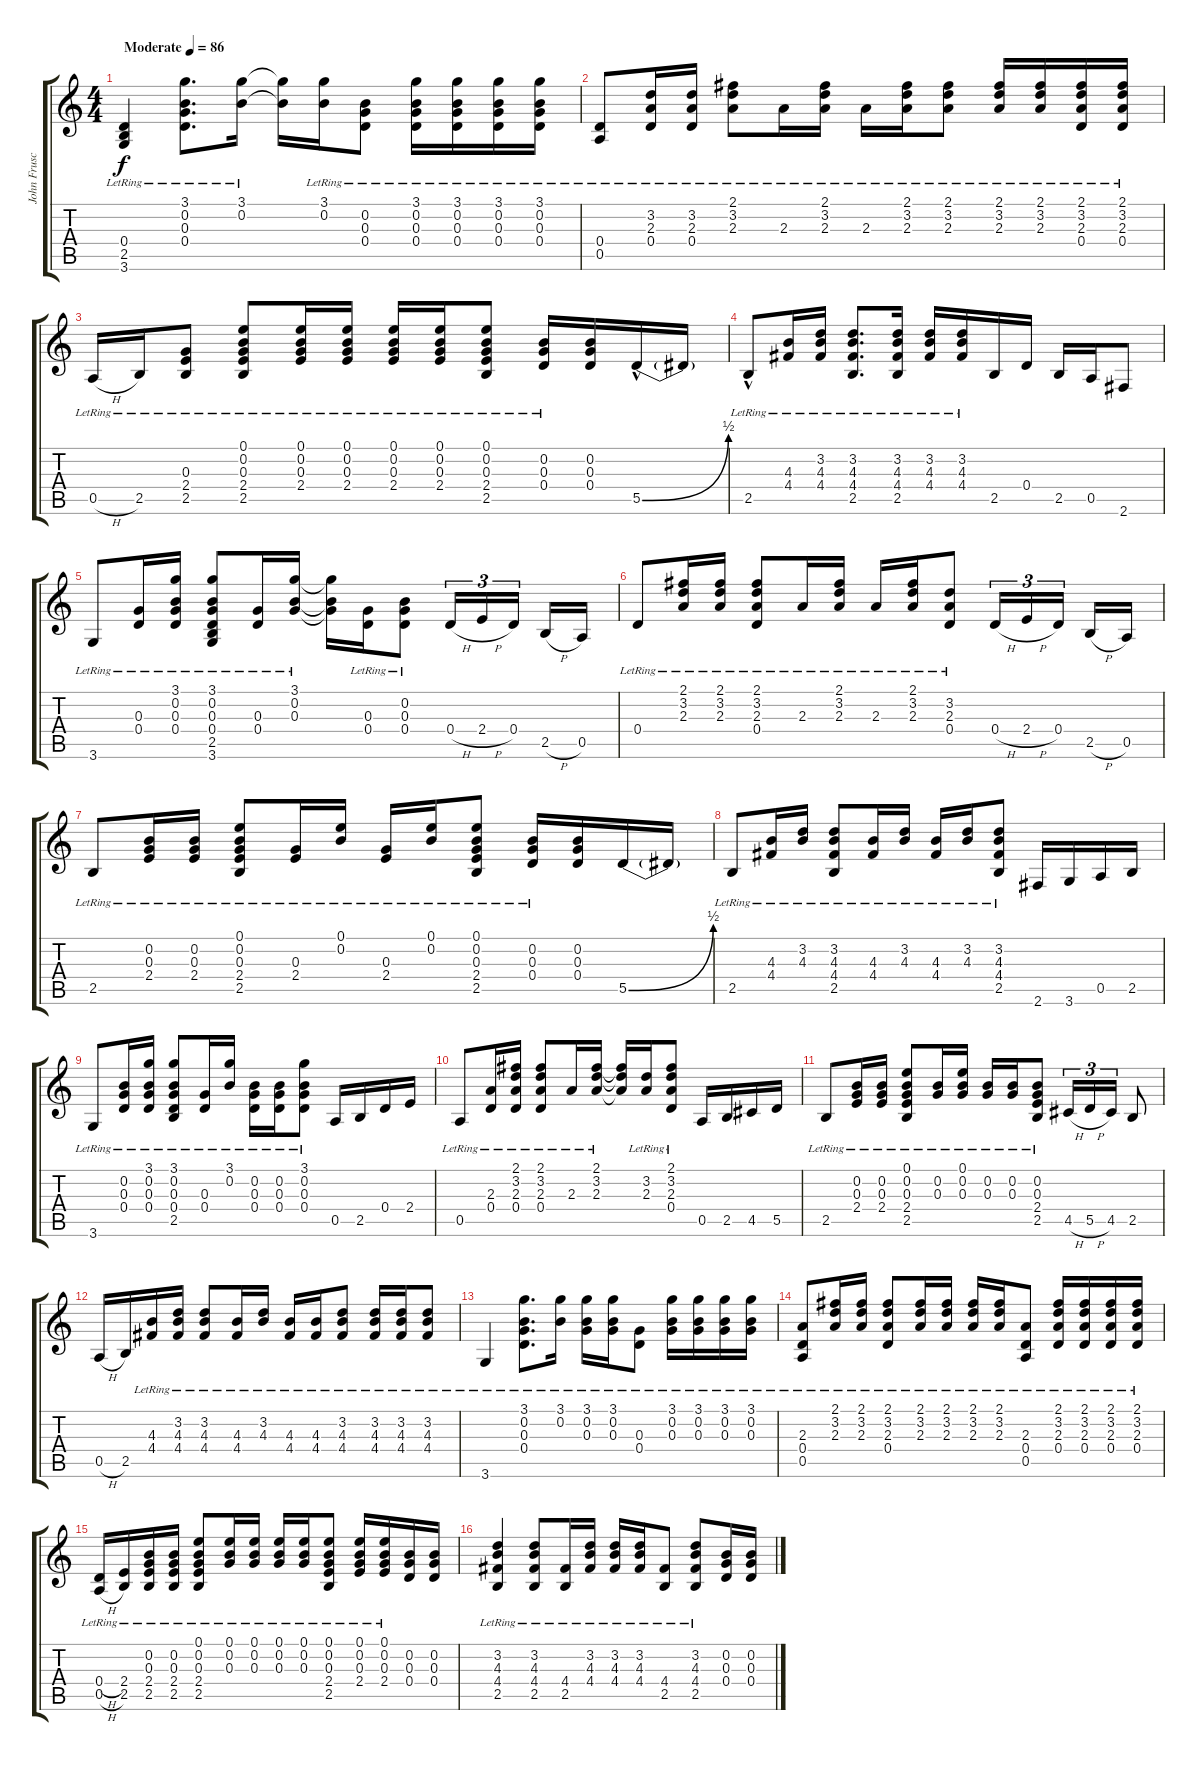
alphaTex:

\track ("John Frusciante 1 " "John Frusc") {instrument electricguitarclean}
\staff {score tabs}
\tuning (E4 B3 G3 D3 A2 E2) {hide}
\ts (4 4)
\tempo (86 "Moderate")
\clef g2
\ks c
(0.4{lr} 2.5{lr} 3.6{lr}).4{dy f instrument electricguitarclean} (3.1{lr} 0.2{lr} 0.3{lr} 0.4{lr}).8{d} (3.1{lr} 0.2{lr}).16 (3.1{t} 0.2{t}).16 (3.1{lr} 0.2{lr}).16 (0.2{lr} 0.3{lr} 0.4{lr}).8 (3.1{lr} 0.2{lr} 0.3{lr} 0.4{lr}).16 (3.1{lr} 0.2{lr} 0.3{lr} 0.4{lr}).16 (3.1{lr} 0.2{lr} 0.3{lr} 0.4{lr}).16 (3.1{lr} 0.2{lr} 0.3{lr} 0.4{lr}).16 |
(0.4{lr} 0.5{lr}).8 (3.2{lr} 2.3{lr} 0.4{lr}).16 (3.2{lr} 2.3{lr} 0.4{lr}).16 (2.1{lr} 3.2{lr} 2.3{lr}).8 2.3{lr}.16 (2.1{lr} 3.2{lr} 2.3{lr}).16 2.3{lr}.16 (2.1{lr} 3.2{lr} 2.3{lr}).16 (2.1{lr} 3.2{lr} 2.3{lr}).8 (2.1{lr} 3.2{lr} 2.3{lr}).16 (2.1{lr} 3.2{lr} 2.3{lr}).16 (2.1{lr} 3.2{lr} 2.3{lr} 0.4{lr}).16 (2.1{lr} 3.2{lr} 2.3{lr} 0.4{lr}).16 |
0.5{h lr}.16 2.5{lr}.16 (0.3{lr} 2.4{lr} 2.5{lr}).8 (0.1{lr} 0.2{lr} 0.3{lr} 2.4{lr} 2.5{lr}).8 (0.1{lr} 0.2{lr} 0.3{lr} 2.4{lr}).16 (0.1{lr} 0.2{lr} 0.3{lr} 2.4{lr}).16 (0.1{lr} 0.2{lr} 0.3{lr} 2.4{lr}).16 (0.1{lr} 0.2{lr} 0.3{lr} 2.4{lr}).16 (0.1{lr} 0.2{lr} 0.3{lr} 2.4{lr} 2.5{lr}).8 (0.2{lr} 0.3{lr} 0.4{lr}).16 (0.2 0.3 0.4).16 5.5{be (bend 0 0 60 2) hac}.16 5.5{t}.16 |
2.5{hac lr}.8 (4.3{lr} 4.4{lr}).16 (3.2{lr} 4.3{lr} 4.4{lr}).16 (3.2{lr} 4.3{lr} 4.4{lr} 2.5{lr}).8{d} (3.2{lr} 4.3{lr} 4.4{lr} 2.5{lr}).16 (3.2{lr} 4.3{lr} 4.4{lr}).16 (3.2{lr} 4.3{lr} 4.4{lr}).16 2.5.16 0.4.16 2.5.16 0.5.16 2.6.8 |
3.6{lr}.8 (0.3{lr} 0.4{lr}).16 (3.1{lr} 0.2{lr} 0.3{lr} 0.4{lr}).16 (3.1{lr} 0.2{lr} 0.3{lr} 0.4{lr} 2.5{lr} 3.6{lr}).8 (0.3{lr} 0.4{lr}).16 (3.1{lr} 0.2{lr} 0.3{lr}).16 (3.1{t} 0.2{t} 0.3{t}).16 (0.3{lr} 0.4{lr}).16 (0.2{lr} 0.3{lr} 0.4{lr}).8 0.4{h}.16{tu (3 2)} 2.4{h}.16{tu (3 2)} 0.4.16{tu (3 2) beam splitsecondary} 2.5{h}.16 0.5.16 |
0.4{lr}.8 (2.1{lr} 3.2{lr} 2.3{lr}).16 (2.1{lr} 3.2{lr} 2.3{lr}).16 (2.1{lr} 3.2{lr} 2.3{lr} 0.4{lr}).8 2.3{lr}.16 (2.1{lr} 3.2{lr} 2.3{lr}).16 2.3{lr}.16 (2.1{lr} 3.2{lr} 2.3{lr}).16 (3.2{lr} 2.3{lr} 0.4{lr}).8 0.4{h}.16{tu (3 2)} 2.4{h}.16{tu (3 2)} 0.4.16{tu (3 2) beam splitsecondary} 2.5{h}.16 0.5.16 |
2.5{lr}.8 (0.2{lr} 0.3{lr} 2.4{lr}).16 (0.2{lr} 0.3{lr} 2.4{lr}).16 (0.1{lr} 0.2{lr} 0.3{lr} 2.4{lr} 2.5{lr}).8 (0.3{lr} 2.4{lr}).16 (0.1{lr} 0.2{lr}).16 (0.3{lr} 2.4{lr}).16 (0.1{lr} 0.2{lr}).16 (0.1{lr} 0.2{lr} 0.3{lr} 2.4{lr} 2.5{lr}).8 (0.2{lr} 0.3{lr} 0.4{lr}).16 (0.2 0.3 0.4).16 5.5{be (bend 0 0 60 2)}.16 5.5{t}.16 |
2.5{lr}.8 (4.3{lr} 4.4{lr}).16 (3.2{lr} 4.3{lr}).16 (3.2{lr} 4.3{lr} 4.4{lr} 2.5{lr}).8 (4.3{lr} 4.4{lr}).16 (3.2{lr} 4.3{lr}).16 (4.3{lr} 4.4{lr}).16 (3.2{lr} 4.3{lr}).16 (3.2{lr} 4.3{lr} 4.4{lr} 2.5{lr}).8 2.6.16 3.6.16 0.5.16 2.5.16 |
3.6{lr}.8 (0.2{lr} 0.3{lr} 0.4{lr}).16 (3.1{lr} 0.2{lr} 0.3{lr} 0.4{lr}).16 (3.1{lr} 0.2{lr} 0.3{lr} 0.4{lr} 2.5{lr}).8 (0.3{lr} 0.4{lr}).16 (3.1{lr} 0.2{lr}).16 (0.2{lr} 0.3{lr} 0.4{lr}).16 (0.2{lr} 0.3{lr} 0.4{lr}).16 (3.1{lr} 0.2{lr} 0.3{lr} 0.4{lr}).8 0.5.16 2.5.16 0.4.16 2.4.16 |
0.5{lr}.8 (2.3{lr} 0.4{lr}).16 (2.1{lr} 3.2{lr} 2.3{lr} 0.4{lr}).16 (2.1{lr} 3.2{lr} 2.3{lr} 0.4{lr}).8 2.3{lr}.16 (2.1{lr} 3.2{lr} 2.3{lr}).16 (2.1{t} 3.2{t} 2.3{t}).16 (3.2{lr} 2.3{lr}).16 (2.1{lr} 3.2{lr} 2.3{lr} 0.4{lr}).8 0.5.16 2.5.16 4.5.16 5.5.16 |
2.5{lr}.8 (0.2{lr} 0.3{lr} 2.4{lr}).16 (0.2{lr} 0.3{lr} 2.4{lr}).16 (0.1{lr} 0.2{lr} 0.3{lr} 2.4{lr} 2.5{lr}).8 (0.2{lr} 0.3{lr}).16 (0.1{lr} 0.2{lr} 0.3{lr}).16 (0.2{lr} 0.3{lr}).16 (0.2{lr} 0.3{lr}).16 (0.2{lr} 0.3{lr} 2.4{lr} 2.5{lr}).8 4.5{h}.16{tu (3 2)} 5.5{h}.16{tu (3 2)} 4.5.16{tu (3 2)} 2.5.8 |
0.5{h}.16 2.5.16 (4.3{lr} 4.4{lr}).16 (3.2{lr} 4.3{lr} 4.4{lr}).16 (3.2{lr} 4.3{lr} 4.4{lr}).8 (4.3{lr} 4.4{lr}).16 (3.2{lr} 4.3{lr}).16 (4.3{lr} 4.4{lr}).16 (4.3{lr} 4.4{lr}).16 (3.2{lr} 4.3{lr} 4.4{lr}).8 (3.2{lr} 4.3{lr} 4.4{lr}).16 (3.2{lr} 4.3{lr} 4.4{lr}).16 (3.2{lr} 4.3{lr} 4.4{lr}).8 |
3.6{lr}.4 (3.1{lr} 0.2{lr} 0.3{lr} 0.4{lr}).8{d} (3.1{lr} 0.2{lr}).16 (3.1{lr} 0.2{lr} 0.3{lr}).16 (3.1{lr} 0.2{lr} 0.3{lr}).16 (0.3{lr} 0.4{lr}).8 (3.1{lr} 0.2{lr} 0.3{lr}).16 (3.1{lr} 0.2{lr} 0.3{lr}).16 (3.1{lr} 0.2{lr} 0.3{lr}).16 (3.1{lr} 0.2{lr} 0.3{lr}).16 |
(2.3{lr} 0.4{lr} 0.5{lr}).8 (2.1{lr} 3.2{lr} 2.3{lr}).16 (2.1{lr} 3.2{lr} 2.3{lr}).16 (2.1{lr} 3.2{lr} 2.3{lr} 0.4{lr}).8 (2.1{lr} 3.2{lr} 2.3{lr}).16 (2.1{lr} 3.2{lr} 2.3{lr}).16 (2.1{lr} 3.2{lr} 2.3{lr}).16 (2.1{lr} 3.2{lr} 2.3{lr}).16 (2.3{lr} 0.4{lr} 0.5{lr}).8 (2.1{lr} 3.2{lr} 2.3{lr} 0.4{lr}).16 (2.1{lr} 3.2{lr} 2.3{lr} 0.4{lr}).16 (2.1{lr} 3.2{lr} 2.3{lr} 0.4{lr}).16 (2.1{lr} 3.2{lr} 2.3{lr} 0.4{lr}).16 |
(0.4{h lr} 0.5{h lr}).16 (2.4{lr} 2.5{lr}).16 (0.2{lr} 0.3{lr} 2.4{lr} 2.5{lr}).16 (0.2{lr} 0.3{lr} 2.4{lr} 2.5{lr}).16 (0.1{lr} 0.2{lr} 0.3{lr} 2.4{lr} 2.5{lr}).8 (0.1{lr} 0.2{lr} 0.3{lr}).16 (0.1{lr} 0.2{lr} 0.3{lr}).16 (0.1{lr} 0.2{lr} 0.3{lr}).16 (0.1{lr} 0.2{lr} 0.3{lr}).16 (0.1{lr} 0.2{lr} 0.3{lr} 2.4{lr} 2.5{lr}).8 (0.1{lr} 0.2{lr} 0.3{lr} 2.4{lr}).16 (0.1{lr} 0.2{lr} 0.3{lr} 2.4{lr}).16 (0.2 0.3 0.4).16 (0.2 0.3 0.4).16 |
(3.2{lr} 4.3{lr} 4.4{lr} 2.5{lr}).4 (3.2{lr} 4.3{lr} 4.4{lr} 2.5{lr}).8 (4.4{lr} 2.5{lr}).16 (3.2{lr} 4.3{lr} 4.4{lr}).16 (3.2{lr} 4.3{lr} 4.4{lr}).16 (3.2{lr} 4.3{lr} 4.4{lr}).16 (4.4{lr} 2.5{lr}).8 (3.2{lr} 4.3{lr} 4.4{lr} 2.5{lr}).8 (0.2 0.3 0.4).16 (0.2 0.3 0.4).16
